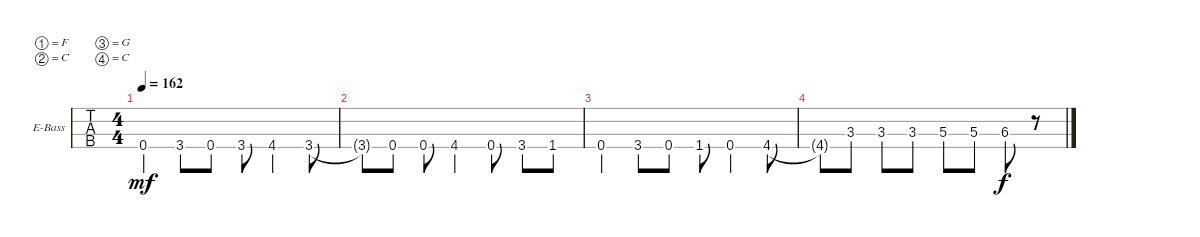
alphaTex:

\bracketExtendMode groupsimilarinstruments
\firstSystemTrackNameOrientation horizontal
\otherSystemsTrackNameOrientation horizontal
\track ("Electric Bass" "E-Bass") {instrument electricbassfinger}
\staff {tabs}
\tuning (F2 C2 G1 C1)
\ts (4 4)
\tempo 162
\clef f4
\ks c
0.4.4{dy mf} 3.4.8 0.4.8 3.4.8 4.4.4 3.4.8 |
3.4{t}.8 0.4.8 0.4.8 4.4.4 0.4.8 3.4.8 1.4.8 |
0.4.4 3.4.8 0.4.8 1.4.8 0.4.4 4.4.8 |
4.4{t}.8 3.3.8 3.3.8 3.3.8 5.3.8 5.3.8 6.3.8{dy f} r.8
